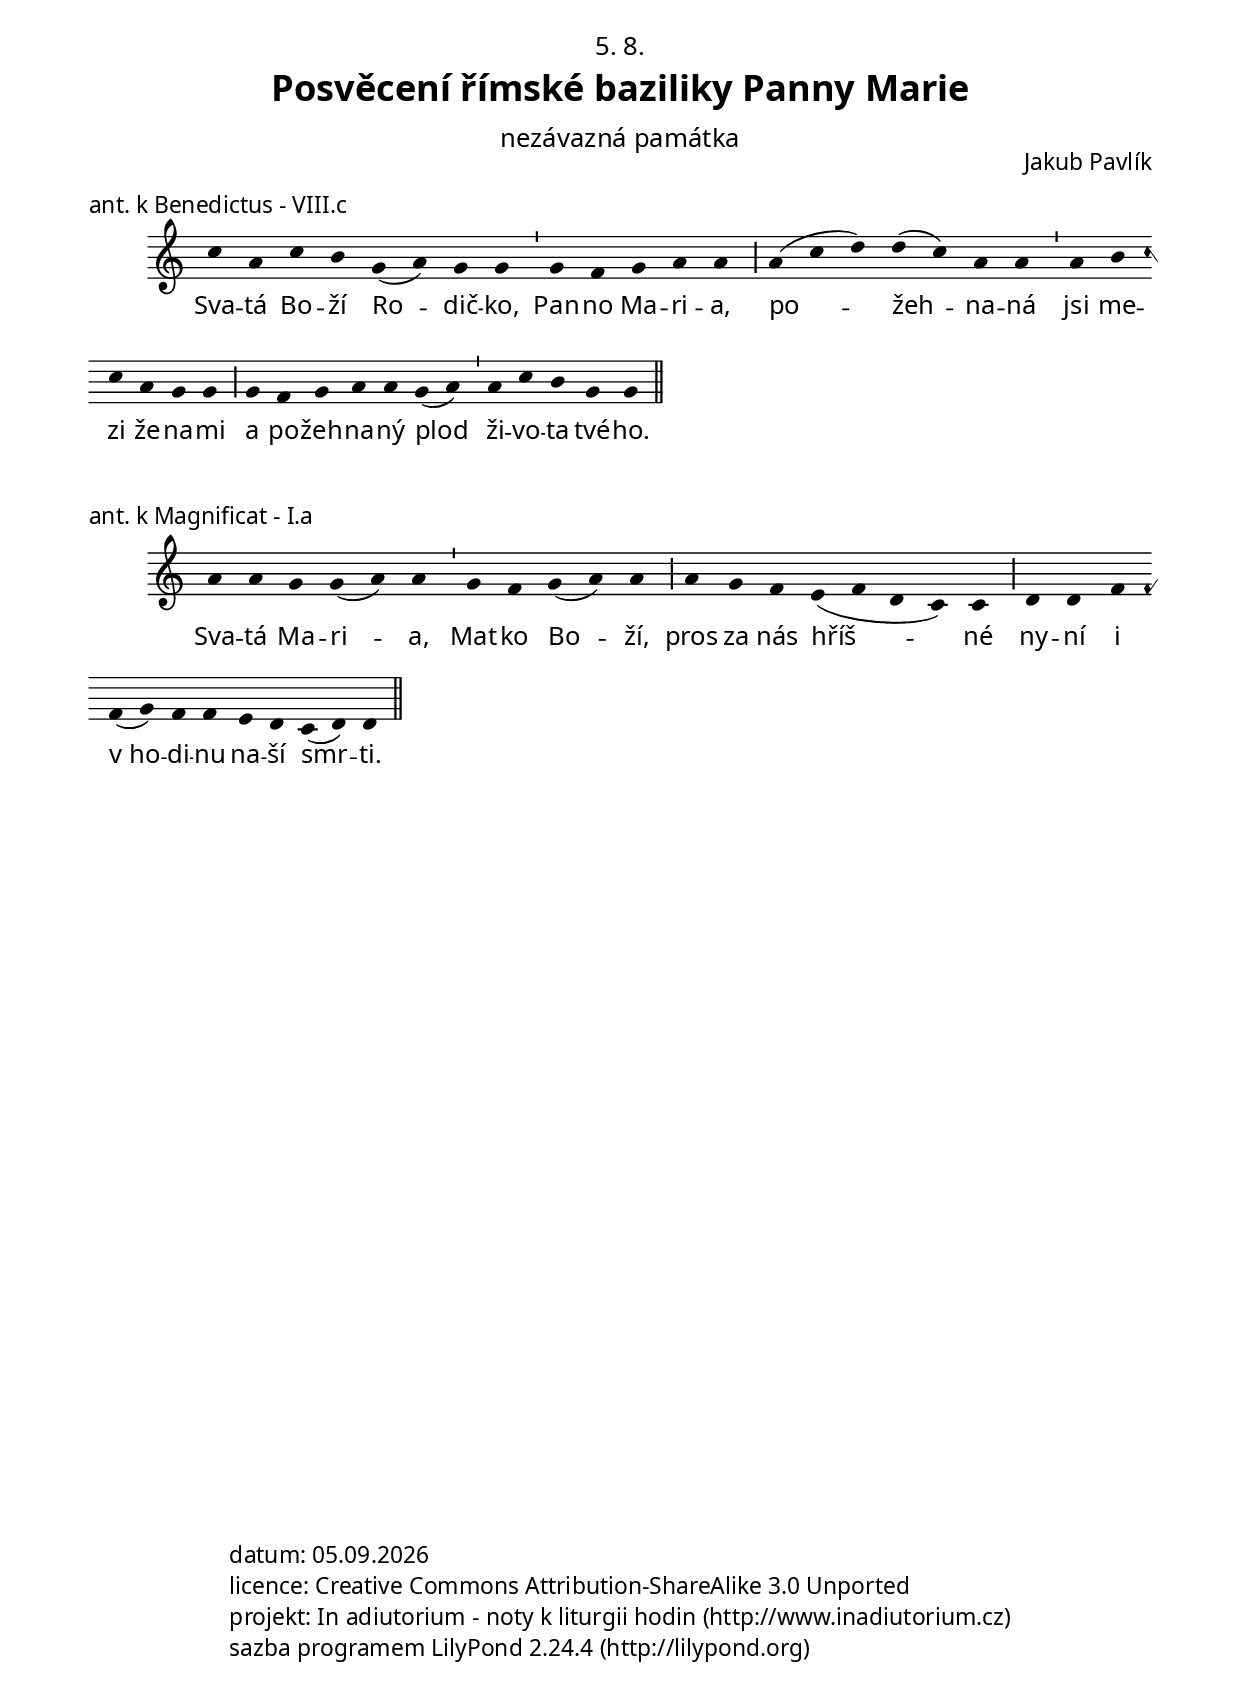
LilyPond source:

\version "2.19.16"

\include "../spolecne.ly"

\header {
  title = \markup\titleSvatek
            "Posvěcení římské baziliky Panny Marie"
            "nezávazná památka"
            "5. 8."
  composer = "Jakub Pavlík"
}

\score {
  \relative c'' {
    \choralniRezim
    c4 a c b g( a) g g \barMin
    g f g a a \barMaior
    a( c d) d( c) a a \barMin
    a b c a g g \barMaior
    g f g a a g( a) \barMin
    a c b g g \barFinalis
  }
  \addlyrics {
    Sva -- tá Bo -- ží Ro -- dič -- ko,
    Pan -- no Ma -- ri -- a,
    po -- žeh -- na -- ná
    jsi me -- zi že -- na -- mi
    a po -- žeh -- na -- ný
    plod ži -- vo -- ta tvé -- ho.
  }
  \header {
    quid = "ant. k Benedictus"
    modus = "VIII"
    differentia = "c"
    psalmus = ""
    id = "aben"
    piece = \markup {\sestavTitulekBezZalmu}
  }
}

\score {
  \relative c'' {
    \choralniRezim
    a4 a g g( a) a \barMin
    g f g( a) a \barMaior
    a g f e( f d c) c \barMaior
    d d f f( g) f f e d c( d) d \barFinalis
  }
  \addlyrics {
    Sva -- tá Ma -- ri -- a,
    Mat -- ko Bo -- ží,
    pros za nás hříš -- né
    ny -- ní i v_ho -- di -- nu na -- ší smr -- ti.
  }
  \header {
    quid = "ant. k Magnificat"
    modus = "I"
    differentia = "a"
    psalmus = ""
    fial = "marianske_antifony.ly#avemaria?cast&upraveno"
    id = "amag"
    piece = \markup {\sestavTitulekBezZalmu}
  }
}